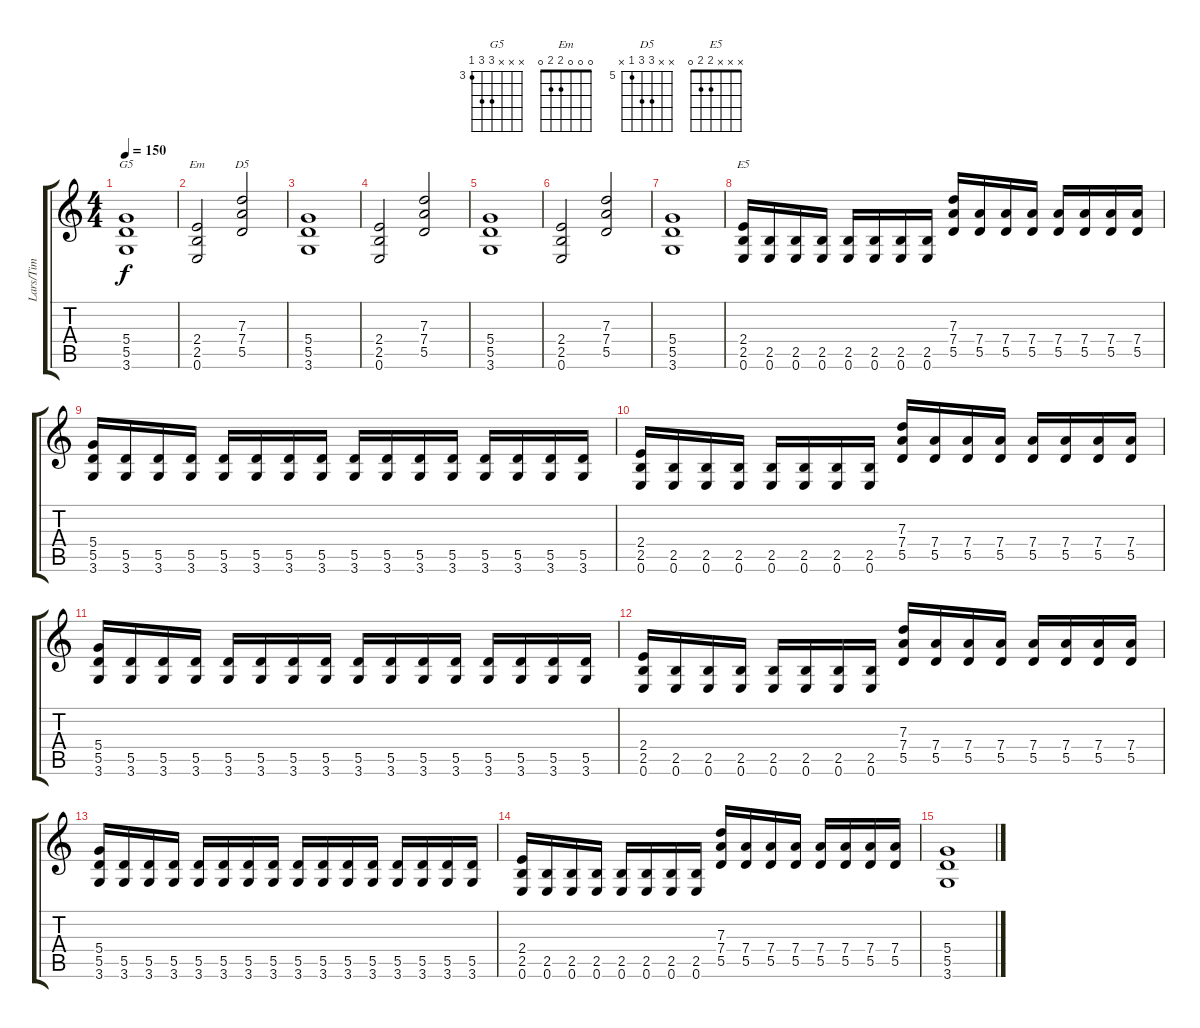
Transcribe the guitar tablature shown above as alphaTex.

\track ("Lars/Tim" "Lars/Tim") {instrument distortionguitar}
\staff {score tabs}
\tuning (E4 B3 G3 D3 A2 E2) {hide}
\chord ("G5" x x x 5 5 3) {firstfret 3}
\chord ("Em" 0 0 0 2 2 0)
\chord ("D5" x x 7 7 5 x) {firstfret 5}
\chord ("E5" x x x 2 2 0)
\ts (4 4)
\tempo 150
\clef g2
\ks c
(5.4 5.5 3.6).1{ch "G5" dy f} |
(2.4 2.5 0.6).2{ch "Em"} (7.3 7.4 5.5).2{ch "D5"} |
(5.4 5.5 3.6).1 |
(2.4 2.5 0.6).2 (7.3 7.4 5.5).2 |
(5.4 5.5 3.6).1 |
(2.4 2.5 0.6).2 (7.3 7.4 5.5).2 |
(5.4 5.5 3.6).1 |
(2.4 2.5 0.6).16{ch "E5"} (2.5 0.6).16 (2.5 0.6).16 (2.5 0.6).16 (2.5 0.6).16 (2.5 0.6).16 (2.5 0.6).16 (2.5 0.6).16 (7.3 7.4 5.5).16 (7.4 5.5).16 (7.4 5.5).16 (7.4 5.5).16 (7.4 5.5).16 (7.4 5.5).16 (7.4 5.5).16 (7.4 5.5).16 |
(5.4 5.5 3.6).16 (5.5 3.6).16 (5.5 3.6).16 (5.5 3.6).16 (5.5 3.6).16 (5.5 3.6).16 (5.5 3.6).16 (5.5 3.6).16 (5.5 3.6).16 (5.5 3.6).16 (5.5 3.6).16 (5.5 3.6).16 (5.5 3.6).16 (5.5 3.6).16 (5.5 3.6).16 (5.5 3.6).16 |
(2.4 2.5 0.6).16 (2.5 0.6).16 (2.5 0.6).16 (2.5 0.6).16 (2.5 0.6).16 (2.5 0.6).16 (2.5 0.6).16 (2.5 0.6).16 (7.3 7.4 5.5).16 (7.4 5.5).16 (7.4 5.5).16 (7.4 5.5).16 (7.4 5.5).16 (7.4 5.5).16 (7.4 5.5).16 (7.4 5.5).16 |
(5.4 5.5 3.6).16 (5.5 3.6).16 (5.5 3.6).16 (5.5 3.6).16 (5.5 3.6).16 (5.5 3.6).16 (5.5 3.6).16 (5.5 3.6).16 (5.5 3.6).16 (5.5 3.6).16 (5.5 3.6).16 (5.5 3.6).16 (5.5 3.6).16 (5.5 3.6).16 (5.5 3.6).16 (5.5 3.6).16 |
(2.4 2.5 0.6).16 (2.5 0.6).16 (2.5 0.6).16 (2.5 0.6).16 (2.5 0.6).16 (2.5 0.6).16 (2.5 0.6).16 (2.5 0.6).16 (7.3 7.4 5.5).16 (7.4 5.5).16 (7.4 5.5).16 (7.4 5.5).16 (7.4 5.5).16 (7.4 5.5).16 (7.4 5.5).16 (7.4 5.5).16 |
(5.4 5.5 3.6).16 (5.5 3.6).16 (5.5 3.6).16 (5.5 3.6).16 (5.5 3.6).16 (5.5 3.6).16 (5.5 3.6).16 (5.5 3.6).16 (5.5 3.6).16 (5.5 3.6).16 (5.5 3.6).16 (5.5 3.6).16 (5.5 3.6).16 (5.5 3.6).16 (5.5 3.6).16 (5.5 3.6).16 |
(2.4 2.5 0.6).16 (2.5 0.6).16 (2.5 0.6).16 (2.5 0.6).16 (2.5 0.6).16 (2.5 0.6).16 (2.5 0.6).16 (2.5 0.6).16 (7.3 7.4 5.5).16 (7.4 5.5).16 (7.4 5.5).16 (7.4 5.5).16 (7.4 5.5).16 (7.4 5.5).16 (7.4 5.5).16 (7.4 5.5).16 |
(5.4 5.5 3.6).1
